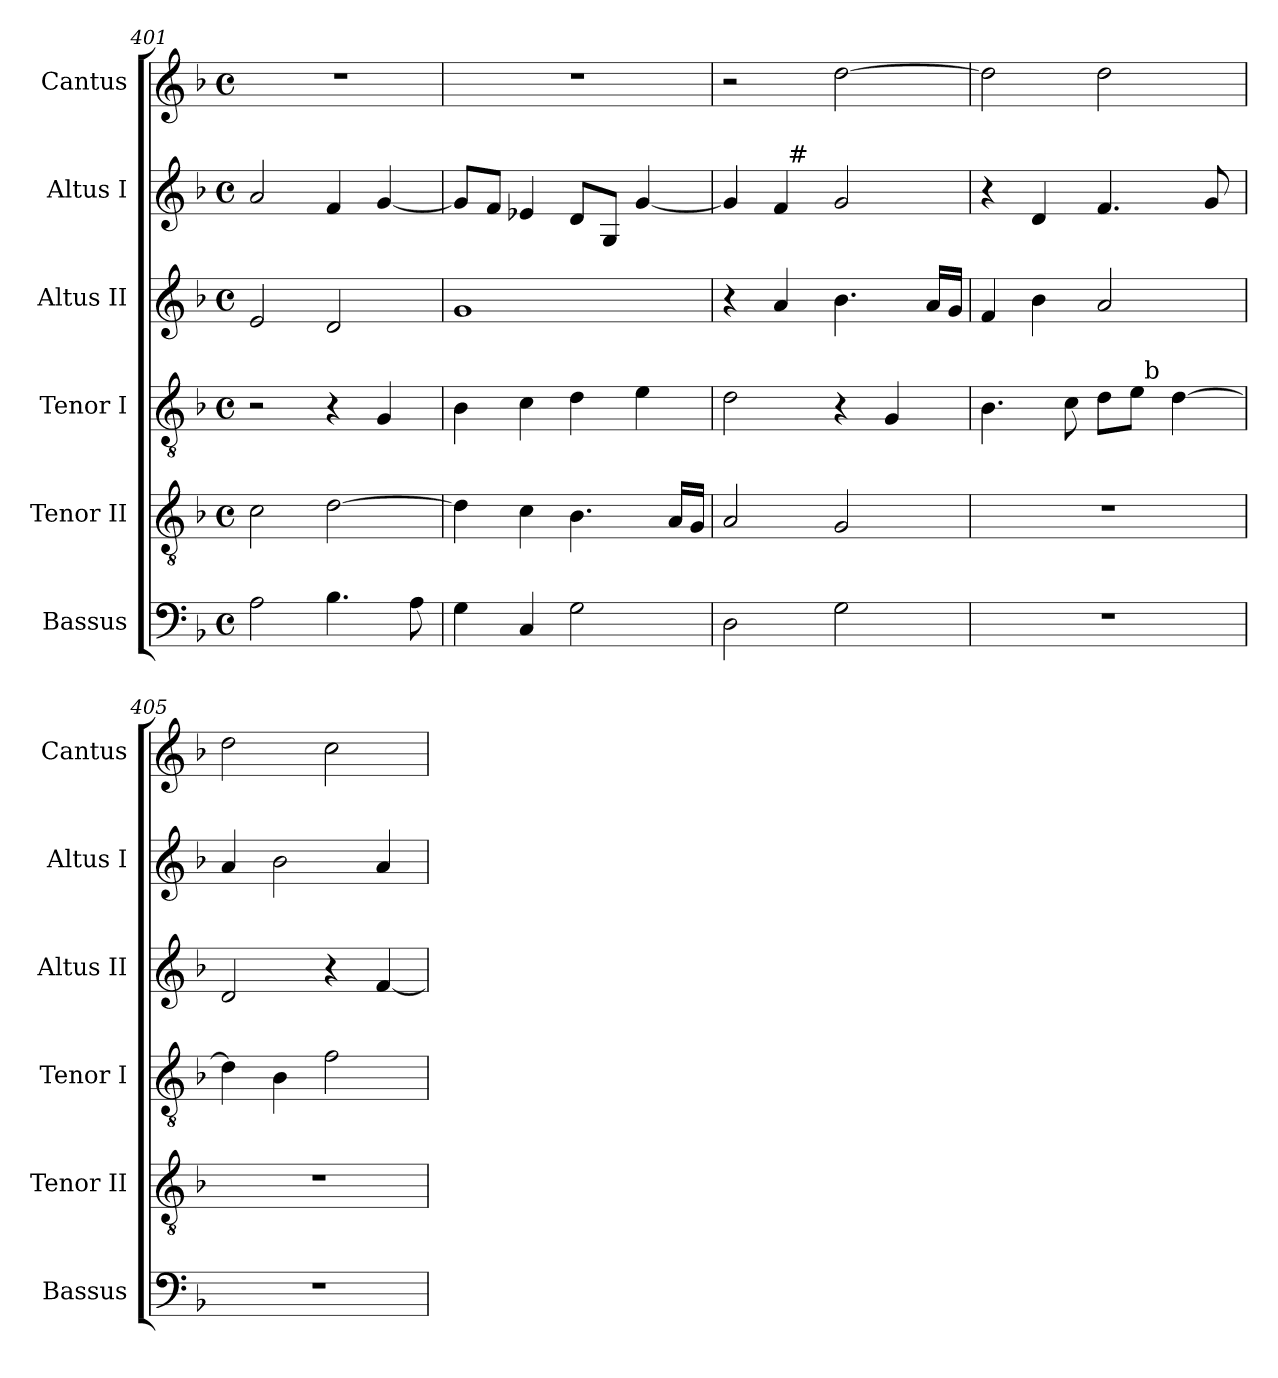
**kern	**kern	**kern	**kern	**kern	**kern
*part6	*part5	*part4	*part3	*part2	*part1
*staff6	*staff5	*staff4	*staff3	*staff2	*staff1
*I"Bassus	*I"Tenor II	*I"Tenor I	*I"Altus II	*I"Altus I	*I"Cantus
*I'Bassus	*I'Tenor II	*I'Tenor I	*I'Altus II	*I'Altus I	*I'Cantus
*clefF4	*clefGv2	*clefGv2	*clefG2	*clefG2	*clefG2
*k[b-]	*k[b-]	*k[b-]	*k[b-]	*k[b-]	*k[b-]
*F:	*F:	*F:	*F:	*F:	*F:
*M4/4	*M4/4	*M4/4	*M4/4	*M4/4	*M4/4
*met(c)	*met(c)	*met(c)	*met(c)	*met(c)	*met(c)
=401	=401	=401	=401	=401	=401
2A\	2c\	2r	2e/	2a/	1r
4.B-\	[>2d\	4r	2d/	4f/	.
.	.	4G/	.	[<4g/	.
8A\	.	.	.	.	.
=402	=402	=402	=402	=402	=402
4G\	4d\]	4B-\	1g	8g/L]	1r
.	.	.	.	8f/J	.
4C/	4c\	4c\	.	4e-X/	.
2G\	4.B-\	4d\	.	8d/L	.
.	.	.	.	8G/J	.
.	.	4e\	.	[<4g/	.
.	16A/LL	.	.	.	.
.	16G/JJ	.	.	.	.
=403	=403	=403	=403	=403	=403
*	*	*	*	*^	*
2D\	2A/	2d\	4r	4g/]	4ryy	2r
.	.	.	4a/	4f/	32ryy	.
!	!	!	!	!	!LO:TX:a:t=#	!
.	.	.	.	.	2ryy	.
2G\	2G/	4r	4.b-\	2g/	.	[>2dd\
.	.	4G/	.	.	.	.
.	.	.	.	.	8..ryy	.
.	.	.	16a/LL	.	.	.
.	.	.	16g/JJ	.	.	.
*	*	*	*	*v	*v	*
=404	=404	=404	=404	=404	=404
*	*	*^	*	*	*
1r	1r	4.B-\	2ryy	4f/	4r	2dd\]
.	.	.	.	4b-\	4d/	.
.	.	8c\	.	.	.	.
.	.	8d\L	8ryy	2a/	4.f/	2dd\
.	.	8e\J	32ryy	.	.	.
!	!	!	!LO:TX:a:t=b	!	!	!
.	.	.	4ryy	.	.	.
.	.	[<4d\	.	.	.	.
.	.	.	.	.	8g/	.
.	.	.	16.ryy	.	.	.
*	*	*v	*v	*	*	*
!!LO:LB:g=z
=405	=405	=405	=405	=405	=405
1r	1r	4d\]	2d/	4a/	2dd\
.	.	4B-\	.	2b-\	.
.	.	2f\	4r	.	2cc\
.	.	.	[<4f/	4a/	.
=	=	=	=	=	=
*-	*-	*-	*-	*-	*-
